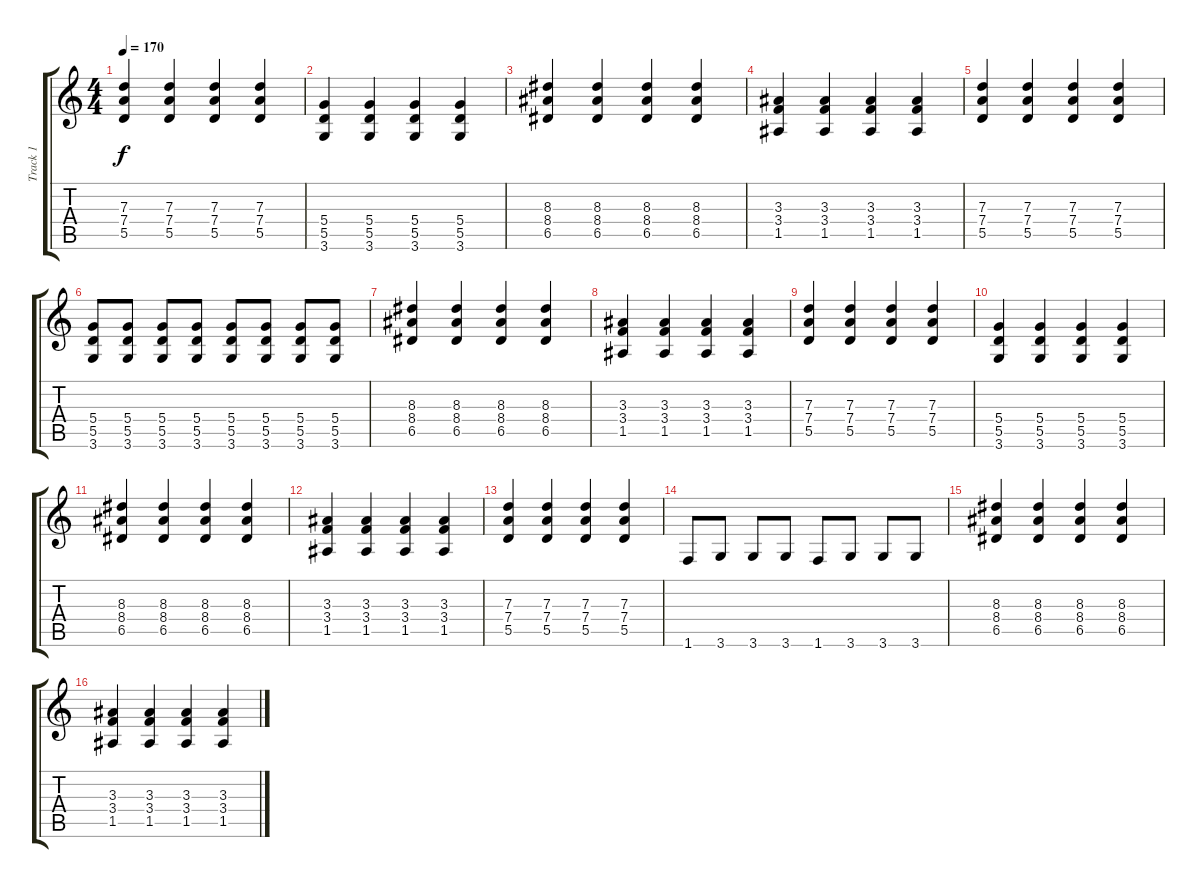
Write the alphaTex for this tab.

\track ("Track 1" "Track 1") {instrument distortionguitar}
\staff {score tabs}
\tuning (E4 B3 G3 D3 A2 E2) {hide}
\ts (4 4)
\tempo 170
\clef g2
\ks c
(7.3 7.4 5.5).4{dy f} (7.3 7.4 5.5).4 (7.3 7.4 5.5).4 (7.3 7.4 5.5).4 |
(5.4 5.5 3.6).4 (5.4 5.5 3.6).4 (5.4 5.5 3.6).4 (5.4 5.5 3.6).4 |
(8.3 8.4 6.5).4 (8.3 8.4 6.5).4 (8.3 8.4 6.5).4 (8.3 8.4 6.5).4 |
(3.3 3.4 1.5).4 (3.3 3.4 1.5).4 (3.3 3.4 1.5).4 (3.3 3.4 1.5).4 |
(7.3 7.4 5.5).4 (7.3 7.4 5.5).4 (7.3 7.4 5.5).4 (7.3 7.4 5.5).4 |
(5.4 5.5 3.6).8 (5.4 5.5 3.6).8 (5.4 5.5 3.6).8 (5.4 5.5 3.6).8 (5.4 5.5 3.6).8 (5.4 5.5 3.6).8 (5.4 5.5 3.6).8 (5.4 5.5 3.6).8 |
(8.3 8.4 6.5).4 (8.3 8.4 6.5).4 (8.3 8.4 6.5).4 (8.3 8.4 6.5).4 |
(3.3 3.4 1.5).4 (3.3 3.4 1.5).4 (3.3 3.4 1.5).4 (3.3 3.4 1.5).4 |
(7.3 7.4 5.5).4 (7.3 7.4 5.5).4 (7.3 7.4 5.5).4 (7.3 7.4 5.5).4 |
(5.4 5.5 3.6).4 (5.4 5.5 3.6).4 (5.4 5.5 3.6).4 (5.4 5.5 3.6).4 |
(8.3 8.4 6.5).4 (8.3 8.4 6.5).4 (8.3 8.4 6.5).4 (8.3 8.4 6.5).4 |
(3.3 3.4 1.5).4 (3.3 3.4 1.5).4 (3.3 3.4 1.5).4 (3.3 3.4 1.5).4 |
(7.3 7.4 5.5).4 (7.3 7.4 5.5).4 (7.3 7.4 5.5).4 (7.3 7.4 5.5).4 |
1.6.8 3.6.8 3.6.8 3.6.8 1.6.8 3.6.8 3.6.8 3.6.8 |
(8.3 8.4 6.5).4 (8.3 8.4 6.5).4 (8.3 8.4 6.5).4 (8.3 8.4 6.5).4 |
(3.3 3.4 1.5).4 (3.3 3.4 1.5).4 (3.3 3.4 1.5).4 (3.3 3.4 1.5).4
